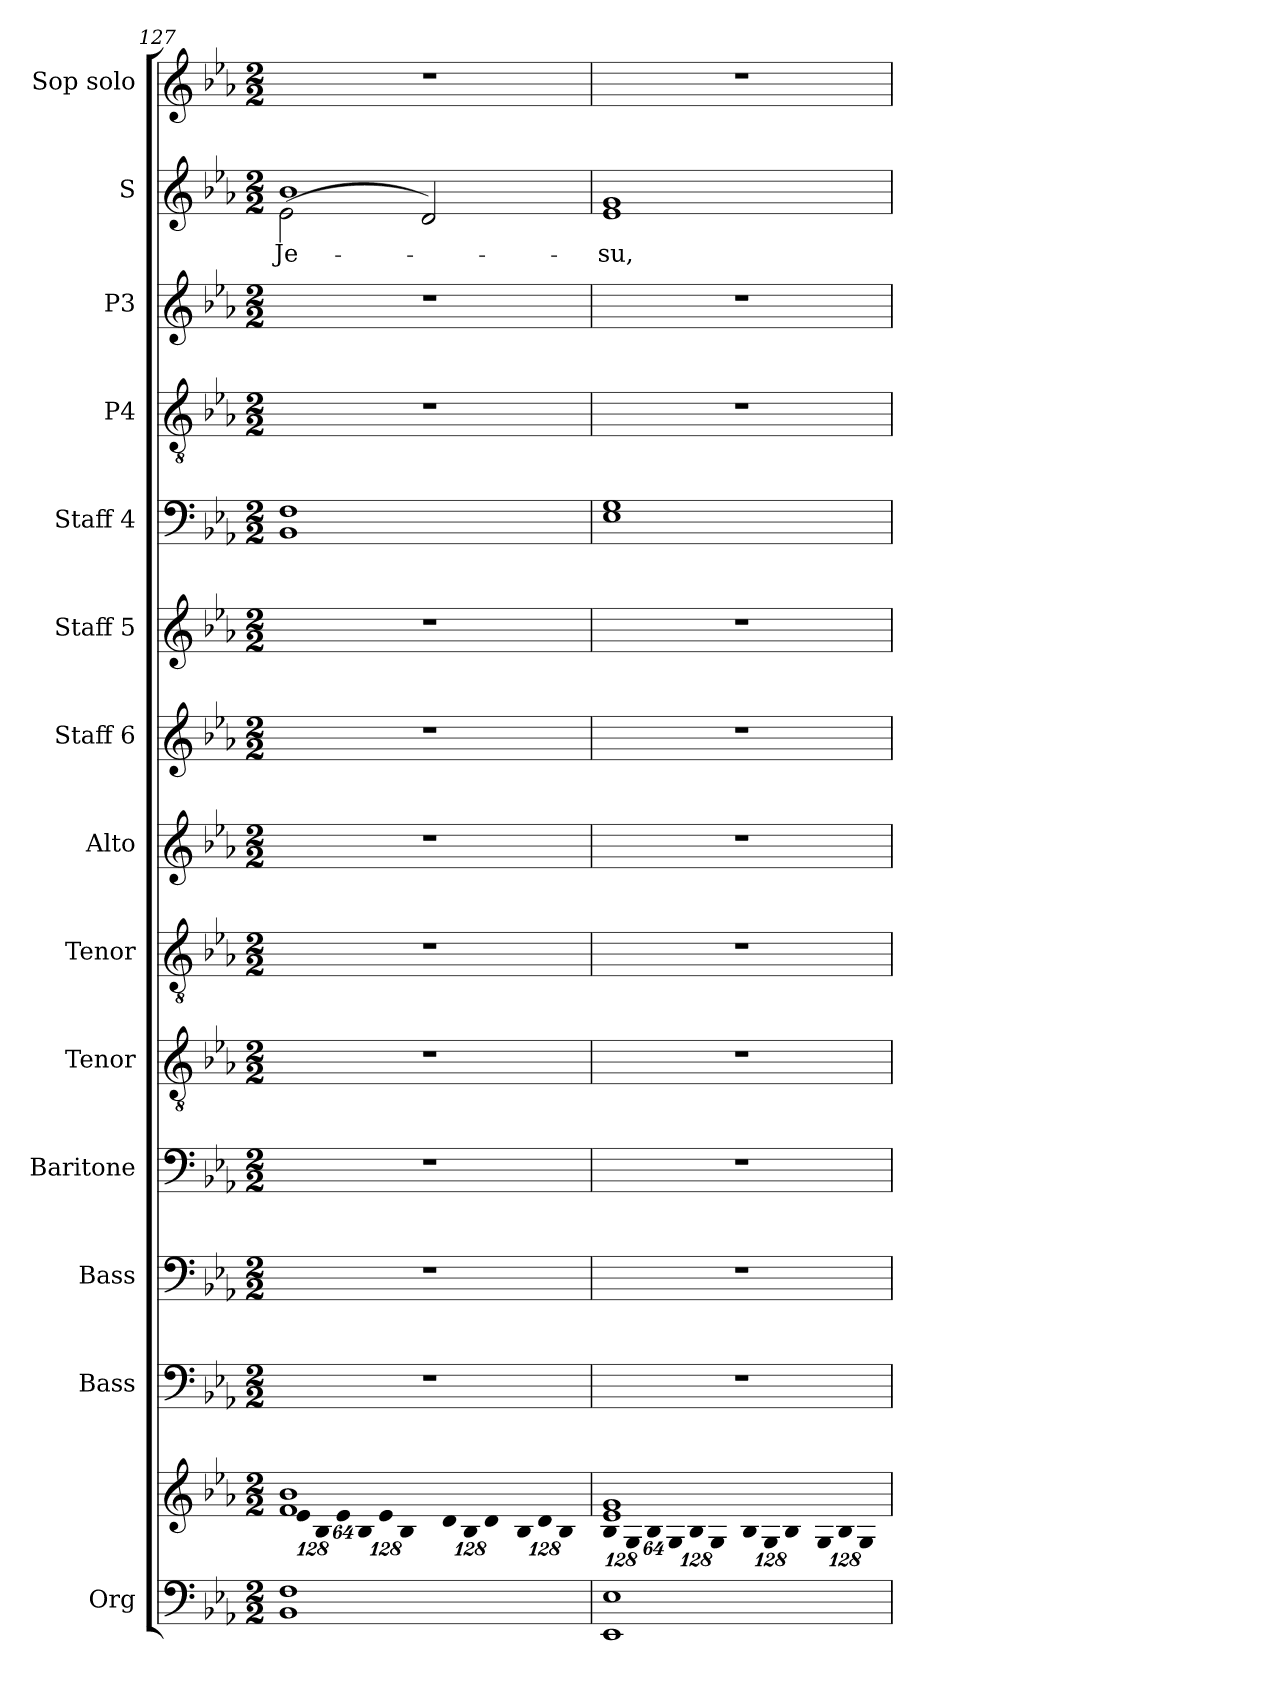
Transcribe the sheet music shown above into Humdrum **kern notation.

**kern	**kern	**kern	**kern	**kern	**kern	**kern	**kern	**kern	**kern	**kern	**kern	**kern	**kern	**text	**kern
*part14	*part14	*part13	*part12	*part11	*part10	*part9	*part8	*part7	*part6	*part5	*part4	*part3	*part2	*part2	*part1
*staff15	*staff14	*staff13	*staff12	*staff11	*staff10	*staff9	*staff8	*staff7	*staff6	*staff5	*staff4	*staff3	*staff2	*staff2	*staff1
*I"Org	*	*I"Bass	*I"Bass	*I"Baritone	*I"Tenor	*I"Tenor	*I"Alto	*I"Staff 6	*I"Staff 5	*I"Staff 4	*I"P4	*I"P3	*I"S	*	*I"Sop solo
*I'Org.	*	*I'B.	*I'B.	*I'Bar.	*I'T.	*I'T.	*I'A.	*I'Sta. 6	*I'Sta. 5	*I'Sta. 4	*	*	*	*	*I'S.
*clefF4	*clefG2	*clefF4	*clefF4	*clefF4	*clefGv2	*clefGv2	*clefG2	*clefG2	*clefG2	*clefF4	*clefGv2	*clefG2	*clefG2	*	*clefG2
*	*	*	*	*	*ITrd7c12	*ITrd7c12	*	*	*	*	*	*	*	*	*
*k[b-e-a-]	*k[b-e-a-]	*k[b-e-a-]	*k[b-e-a-]	*k[b-e-a-]	*k[b-e-a-]	*k[b-e-a-]	*k[b-e-a-]	*k[b-e-a-]	*k[b-e-a-]	*k[b-e-a-]	*k[b-e-a-]	*k[b-e-a-]	*k[b-e-a-]	*	*k[b-e-a-]
*E-:	*E-:	*E-:	*E-:	*E-:	*E-:	*E-:	*E-:	*E-:	*E-:	*E-:	*E-:	*E-:	*E-:	*	*E-:
*M2/2	*M2/2	*M2/2	*M2/2	*M2/2	*M2/2	*M2/2	*M2/2	*M2/2	*M2/2	*M2/2	*M2/2	*M2/2	*M2/2	*	*M2/2
=127	=127	=127	=127	=127	=127	=127	=127	=127	=127	=127	=127	=127	=127	=127	=127
*	*^	*	*	*	*	*	*	*	*	*	*	*	*	*	*
*	*	*Xbrackettup	*	*	*	*	*	*	*	*	*	*	*	*	*	*
!	!	!LO:N:vis=8	!	!	!	!	!	!	!	!	!	!	!	!	!	!
*	*	*	*	*	*	*	*	*	*	*	*^	*	*	*^	*	*
!	!	!	!	!	!	!	!	!	!	!	!	!	!	!	!	!	!LO:LY:b:color=#000000	!
1BB-i 1Fi	1fi 1b-i	1024%85e-i\	1r	1r	1r	1r	1r	1r	1r	1r	1Fi	1BB-i	1r	1r	1b-i	(2e-i\	Je-	1r
!	!	!LO:N:vis=8	!	!	!	!	!	!	!	!	!	!	!	!	!	!	!	!
.	.	1024%85B-i\	.	.	.	.	.	.	.	.	.	.	.	.	.	.	.	.
!	!	!LO:N:vis=8	!	!	!	!	!	!	!	!	!	!	!	!	!	!	!	!
.	.	512%43e-i\	.	.	.	.	.	.	.	.	.	.	.	.	.	.	.	.
!	!	!LO:N:vis=8	!	!	!	!	!	!	!	!	!	!	!	!	!	!	!	!
.	.	1024%85B-i\	.	.	.	.	.	.	.	.	.	.	.	.	.	.	.	.
!	!	!LO:N:vis=8	!	!	!	!	!	!	!	!	!	!	!	!	!	!	!	!
.	.	1024%85e-i\	.	.	.	.	.	.	.	.	.	.	.	.	.	.	.	.
!	!	!LO:N:vis=8	!	!	!	!	!	!	!	!	!	!	!	!	!	!	!	!
.	.	512%43B-i\	.	.	.	.	.	.	.	.	.	.	.	.	.	.	.	.
!	!	!LO:N:vis=8	!	!	!	!	!	!	!	!	!	!	!	!	!	!	!	!
.	.	1024%85di\	.	.	.	.	.	.	.	.	.	.	.	.	.	2di/)	.	.
!	!	!LO:N:vis=8	!	!	!	!	!	!	!	!	!	!	!	!	!	!	!	!
.	.	1024%85B-i\	.	.	.	.	.	.	.	.	.	.	.	.	.	.	.	.
!	!	!LO:N:vis=8	!	!	!	!	!	!	!	!	!	!	!	!	!	!	!	!
.	.	512%43di\	.	.	.	.	.	.	.	.	.	.	.	.	.	.	.	.
!	!	!LO:N:vis=8	!	!	!	!	!	!	!	!	!	!	!	!	!	!	!	!
.	.	1024%85B-i\	.	.	.	.	.	.	.	.	.	.	.	.	.	.	.	.
!	!	!LO:N:vis=8	!	!	!	!	!	!	!	!	!	!	!	!	!	!	!	!
.	.	1024%85di\	.	.	.	.	.	.	.	.	.	.	.	.	.	.	.	.
!	!	!LO:N:vis=8	!	!	!	!	!	!	!	!	!	!	!	!	!	!	!	!
.	.	512%43B-i\	.	.	.	.	.	.	.	.	.	.	.	.	.	.	.	.
=128	=128	=128	=128	=128	=128	=128	=128	=128	=128	=128	=128	=128	=128	=128	=128	=128	=128	=128
!	!	!LO:N:vis=8	!	!	!	!	!	!	!	!	!	!	!	!	!	!	!	!
!	!	!	!	!	!	!	!	!	!	!	!	!	!	!	!	!	!LO:LY:b:color=#000000	!
1EE-i 1E-i	1e-i 1gi	1024%85B-i\	1r	1r	1r	1r	1r	1r	1r	1r	1Gi	1E-i	1r	1r	1gi	1e-i	-su,	1r
!	!	!LO:N:vis=8	!	!	!	!	!	!	!	!	!	!	!	!	!	!	!	!
.	.	1024%85Gi\	.	.	.	.	.	.	.	.	.	.	.	.	.	.	.	.
!	!	!LO:N:vis=8	!	!	!	!	!	!	!	!	!	!	!	!	!	!	!	!
.	.	512%43B-i\	.	.	.	.	.	.	.	.	.	.	.	.	.	.	.	.
!	!	!LO:N:vis=8	!	!	!	!	!	!	!	!	!	!	!	!	!	!	!	!
.	.	1024%85Gi\	.	.	.	.	.	.	.	.	.	.	.	.	.	.	.	.
!	!	!LO:N:vis=8	!	!	!	!	!	!	!	!	!	!	!	!	!	!	!	!
.	.	1024%85B-i\	.	.	.	.	.	.	.	.	.	.	.	.	.	.	.	.
!	!	!LO:N:vis=8	!	!	!	!	!	!	!	!	!	!	!	!	!	!	!	!
.	.	512%43Gi\	.	.	.	.	.	.	.	.	.	.	.	.	.	.	.	.
!	!	!LO:N:vis=8	!	!	!	!	!	!	!	!	!	!	!	!	!	!	!	!
.	.	1024%85B-i\	.	.	.	.	.	.	.	.	.	.	.	.	.	.	.	.
!	!	!LO:N:vis=8	!	!	!	!	!	!	!	!	!	!	!	!	!	!	!	!
.	.	1024%85Gi\	.	.	.	.	.	.	.	.	.	.	.	.	.	.	.	.
!	!	!LO:N:vis=8	!	!	!	!	!	!	!	!	!	!	!	!	!	!	!	!
.	.	512%43B-i\	.	.	.	.	.	.	.	.	.	.	.	.	.	.	.	.
!	!	!LO:N:vis=8	!	!	!	!	!	!	!	!	!	!	!	!	!	!	!	!
.	.	1024%85Gi\	.	.	.	.	.	.	.	.	.	.	.	.	.	.	.	.
!	!	!LO:N:vis=8	!	!	!	!	!	!	!	!	!	!	!	!	!	!	!	!
.	.	1024%85B-i\	.	.	.	.	.	.	.	.	.	.	.	.	.	.	.	.
!	!	!LO:N:vis=8	!	!	!	!	!	!	!	!	!	!	!	!	!	!	!	!
.	.	512%43Gi\	.	.	.	.	.	.	.	.	.	.	.	.	.	.	.	.
*	*v	*v	*	*	*	*	*	*	*	*	*v	*v	*	*	*v	*v	*	*
=	=	=	=	=	=	=	=	=	=	=	=	=	=	=	=
*-	*-	*-	*-	*-	*-	*-	*-	*-	*-	*-	*-	*-	*-	*-	*-
